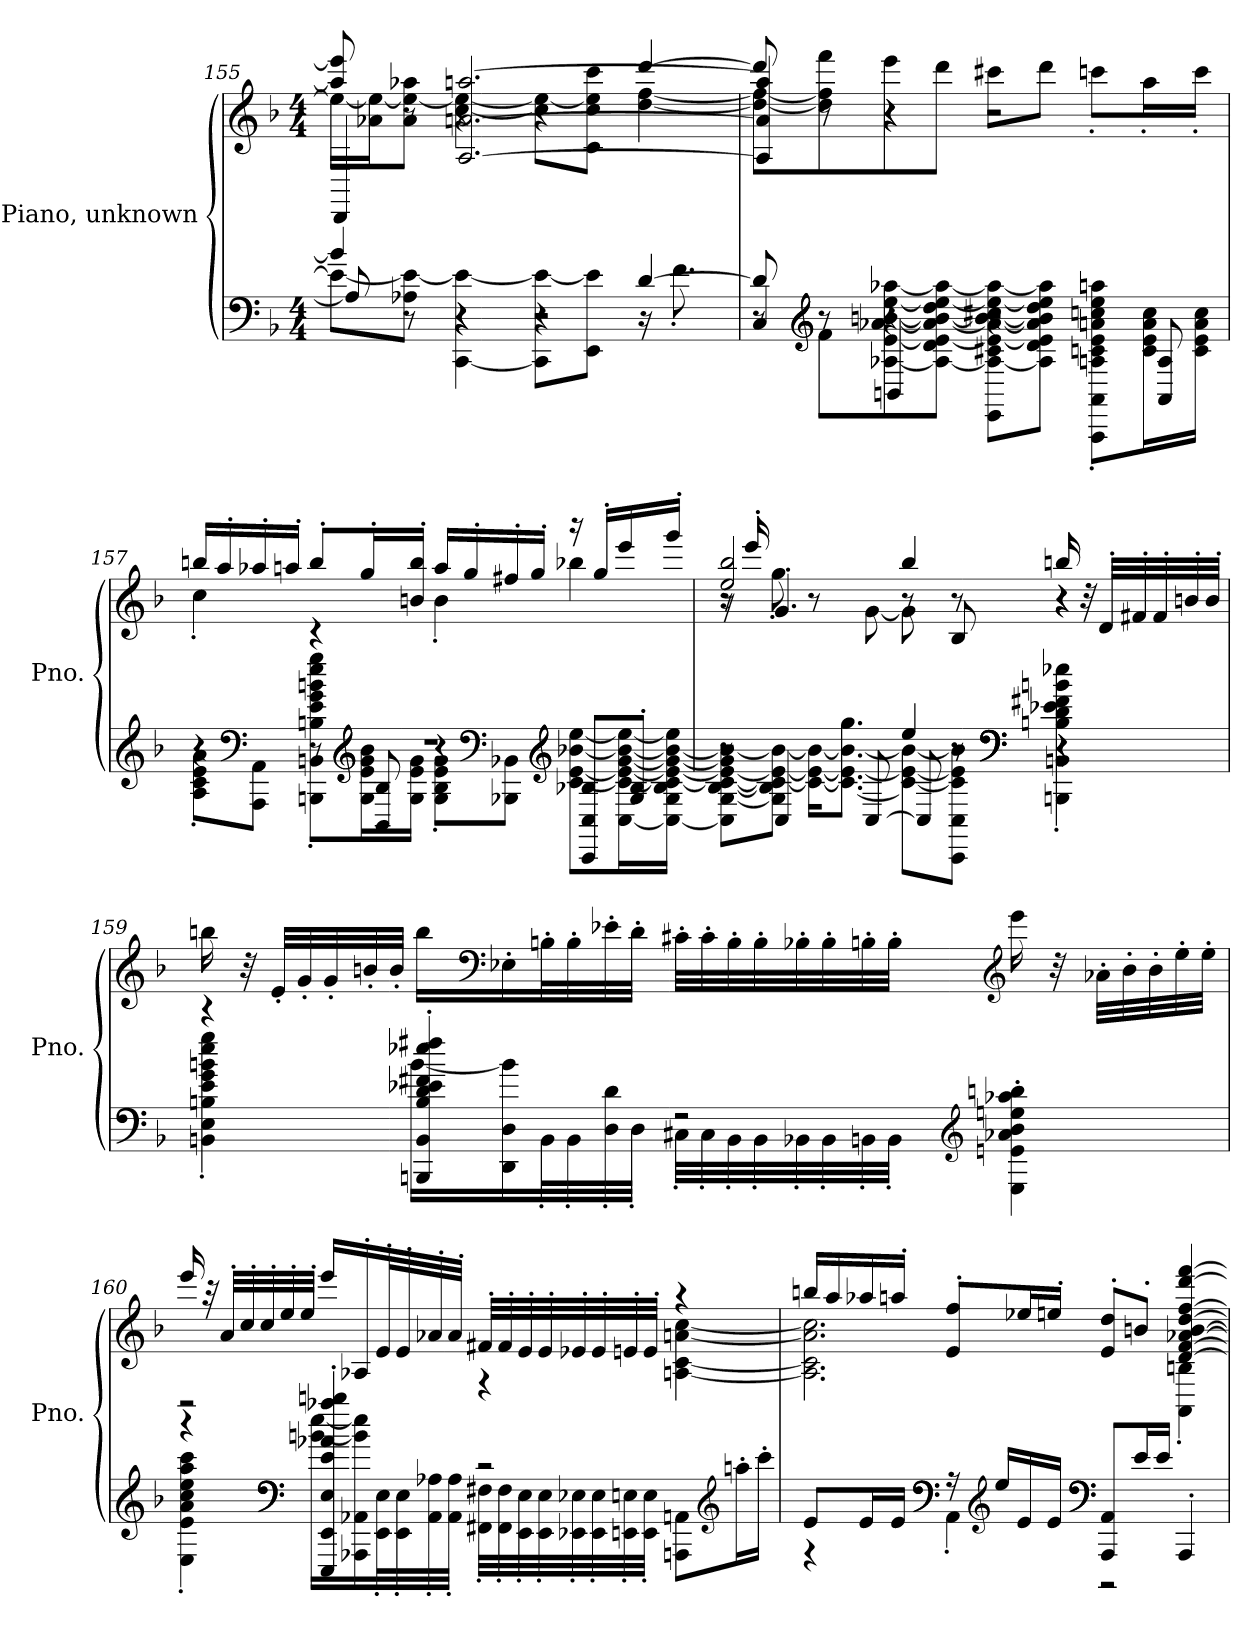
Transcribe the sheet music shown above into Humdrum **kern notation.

**kern	**kern
*part1	*part1
*staff2	*staff1
*I"Piano, unknown	*
*I'Pno.	*
*clefF4	*clefG2
*k[b-]	*k[b-]
*M4/4	*M4/4
=155	=155
*^	*^
*	*^	*	*^
4b/]	8e\L_	8A-/]	8aa-/] 8eee/]	16ee\LL_	4DD/
.	.	.	.	16a-X\ 16ee\_J	.
.	8A-X\ 8e\_J	8r	8r	8a-\ 8ee\_ 8aa-X\J	.
4r	[4CC\ 4e\_	4r	4r	[4cc\ 4ee\_	[2.A/ [2.an/ [2.aan/
4r	8CC\] 8e\_L	2r	4r	8cc\] 8ee\_L	.
.	8EE\ 8e\]J	.	.	8c\ 8cc\ 8ee\] 8ccc\J	.
[4d/	16r	.	[4ddd/	[4dd\ [4ff\	.
.	8.f'\	.	.	.	.
!!LO:LB:g=z	!!	!!
=156	=156	=156	=156	=156	=156
8d/]	8r	4C/	8ddd/]	8dd\_ 8ff\_L	4A/] 4a/] 4aa/]
*clefG2	*	*	*	*	*
8r	8f\L	.	8r	8dd\] 8ff\] 8fff\	.
4r	[8A-X\ [8e\ [8a-X\ [8bn\ [8ee\ [8aa-X\	4BBn/	4r	8eee\	4r
.	8A-\_ 8d\ 8e\_ 8a-\_ 8b\_ 8dd\ 8ee\_ 8aa-\_J	.	.	8ddd\J	.
2r	8EE\ 8A-\_ 8c#X\ 8e\_ 8a-\_ 8b\_ 8cc#X\ 8ee\_ 8aa-\_L	4r	2r	8ccc#X\L	2r
.	8A-\] 8d\ 8e\] 8a-\] 8b\] 8dd\ 8ee\] 8aa-\]J	.	.	8ddd\J	.
.	8AAA\' 8AA\' 8An\' 8cn\' 8e\' 8an\' 8ccn\' 8ee\' 8aan\'L	8r	.	8cccn'\L	.
.	16c\ 16e\ 16a\ 16cc\L	8AA/ 8A/	.	16aa'\L	.
.	16c\ 16e\ 16a\ 16cc\JJ	.	.	16ccc'\JJ	.
*	*	*	*	*v	*v
!!LO:LB:g=z
=157	=157	=157	=157	=157
1r	8A\' 8c\' 8e\' 8a\'L	4r	16bbn/LL	4cc'\
.	.	.	16aa'/	.
*clefF4	*	*	*	*
.	8AAA\ 8AA\J	.	16aa-X'/	.
.	.	.	16aan'/JJ	.
.	8BBBn\' 8BBn\' 8Bn\' 8e\' 8g\' 8bn\' 8ee\' 8gg\'L	8r	8bb'/L	4r
*clefG2	*	*	*	*
.	16G\ 16e\ 16g\ 16b\L	8BB/ 8B/	16gg'/L	.
.	16G\ 16e\ 16g\JJ	.	16bn/' 16bb/'JJ	.
.	8G\' 8B\' 8e\' 8g\'L	4r	16aa/LL	4b'\
.	.	.	16gg'/	.
*clefF4	*	*	*	*
.	8BBB-X\ 8BB-X\J	.	16ff#X'/	.
.	.	.	16gg'/JJ	.
*clefG2	*	*	*	*
.	[8c\ [8e\ [8b-X\ [8ee\L	8CC/ 8C/ 8B-X/L	16r	4bb-X\
.	.	.	16gg'/LL	.
.	[16C\ 16c\_ 16e\_ [16g\ 16b-\_ 16ee\_L	8G/' 8B-/'J	16eee/	.
.	16C\_ 16G\ 16B-\ 16c\_ 16e\_ 16g\_ 16b-\_ 16ee\]JJ	.	16ggg'/JJ	.
!!LO:LB:g=z
=158	=158	=158	=158	=158
*	*	*	*	*^
2r	8C\] [8G\ [8B-\ 8c\_ 8e\_ 8g\] 8b-\_L	8r	2ee/ 2bb-/	8r	16r
.	.	.	.	.	16eee'/
.	8G\] 8B-\] 8c\_ 8e\_ 8b-\_J	4C/	.	8gg'\	4.g'/
.	16c\_ 16e\_ 16b-\_KL	.	.	8r	.
.	8.c\_ 8.e\_ 8.b-\_ 8.gg\J	.	.	.	.
.	.	[8C/	.	[8g\	.
4ee/	8c\_ 8e\_ 8b-\_L	8C/]	4bb-/	8g\]	8r
.	8CC\ 8C\ 8c\] 8e\] 8b-\]J	8r	.	8r	8B-/
*clefF4	*	*	*	*	*
4r	4BBBn\' 4BBn\' 4Bn\' 4d\' 4e-X\' 4f#X\' 4bn\' 4ee-X\'	4r	4r	4r	16bbn/
.	.	.	.	.	32r
.	.	.	.	.	32d'/LLL
.	.	.	.	.	32f#X'/
.	.	.	.	.	32f#'/
.	.	.	.	.	32bn'/
.	.	.	.	.	32b'/JJJ
*	*v	*v	*	*	*
*	*	*v	*v	*v
!!LO:LB:g=z
=159	=159	=159
4r	4BBn\' 4E\' 4Bn\' 4e\' 4g\' 4bn\' 4ee\' 4gg\'	16bbn\
.	.	32r
.	.	32e'/LLL
.	.	32g'/
.	.	32g'/
.	.	32bn'/
.	.	32b'/JJJ
4BBBn/' 4BB/' 4B/' 4d/' 4e-X/' 4f#X/' 4ee-X/' 4ff#X/'	[16b\LL	16bb\LL
*	*	*clefF4
.	16DD\ 16D\ 16b\]	16E-X'\
.	32BB'\L	32Bn'\L
.	32BB'\	32B'\
.	32D\' 32d\'	32e-X'\
.	32D'\JJJ	32d'\JJJ
2r	32C#X'\LLL	32c#X'\LLL
.	32C#'\	32c#'\
.	32BB'\	32B'\
.	32BB'\	32B'\
.	32BB-X'\	32B-X'\
.	32BB-'\	32B-'\
.	32BBn'\	32Bn'\
.	32BB'\JJJ	32B'\JJJ
*clefG2	*	*clefG2
.	4E\' 4en\' 4a-X\' 4b\' 4een\' 4aa-X\' 4bbn\'	16eee\
.	.	32r
.	.	32a-X'\LLL
.	.	32b'\
.	.	32b'\
.	.	32ee'\
.	.	32ee'\JJJ
!!LO:LB:g=z
=160	=160	=160
*	*	*^
4r	4E\' 4e\' 4a\' 4cc\' 4ee\' 4aa\' 4ccc\'	16eee/	2r
.	.	32r	.
.	.	32a'/LLL	.
.	.	32cc'/	.
.	.	32cc'/	.
.	.	32ee'/	.
.	.	32ee'/JJJ	.
*clefF4	*	*	*
4EEE/' 4EE/' 4E/' 4e/' 4a-X/' 4aa-X/' 4bbn/'	[16bn\ [16ee\LL	16eee/LL	.
.	16AAA-X\ 16AA-X\ 16b\] 16ee\]	16A-X'/	.
.	32EE\' 32E\'L	32e'/L	.
.	32EE\' 32E\'	32e'/	.
.	32AA-\' 32A-X\'	32a-X'/	.
.	32AA-\' 32A-\'JJJ	32a-'/JJJ	.
2r	32FF#X\' 32F#X\'LLL	32f#X'/LLL	4r
.	32FF#\' 32F#\'	32f#'/	.
.	32EE\' 32E\'	32e'/	.
.	32EE\' 32E\'	32e'/	.
.	32EE-X\' 32E-X\'	32e-X'/	.
.	32EE-\' 32E-\'	32e-'/	.
.	32EEn\' 32En\'	32en'/	.
.	32EE\' 32E\'JJJ	32e'/JJJ	.
.	8AAAn\ 8AAn\L	4r	[4An\ [4c\ [4an\ [4cc\
*clefG2	*	*	*
.	16aan'\L	.	.
.	16ccc'\JJ	.	.
!!LO:PB:g=z	!!
=161	=161	=161	=161
8e/L	4r	16bbn/LL	2.A\] 2.c\] 2.a\] 2.cc\]
.	.	16aa/	.
16e/L	.	16aa-X/	.
16e/JJ	.	16aan'/JJ	.
*clefF4	*	*	*
16r	4AA'\	8e/' 8ff/'L	.
*clefG2	*	*	*
16ee/LL	.	.	.
16e/	.	16ee-X/L	.
16e/JJ	.	16een'/JJ	.
*clefF4	*	*	*
8AAA/ 8AA/L	2r	8e/' 8dd/'L	.
16e/L	.	8bn'/J	.
16e/JJ	.	.	.
4AAA'/	.	[4d/ [4f/ [4a-X/ [4b/ [4dd/ [4ff/ [4ddd/ [4fff/	4AA\' 4Bn\'
*v	*v	*	*
*	*v	*v
=	=
*-	*-
